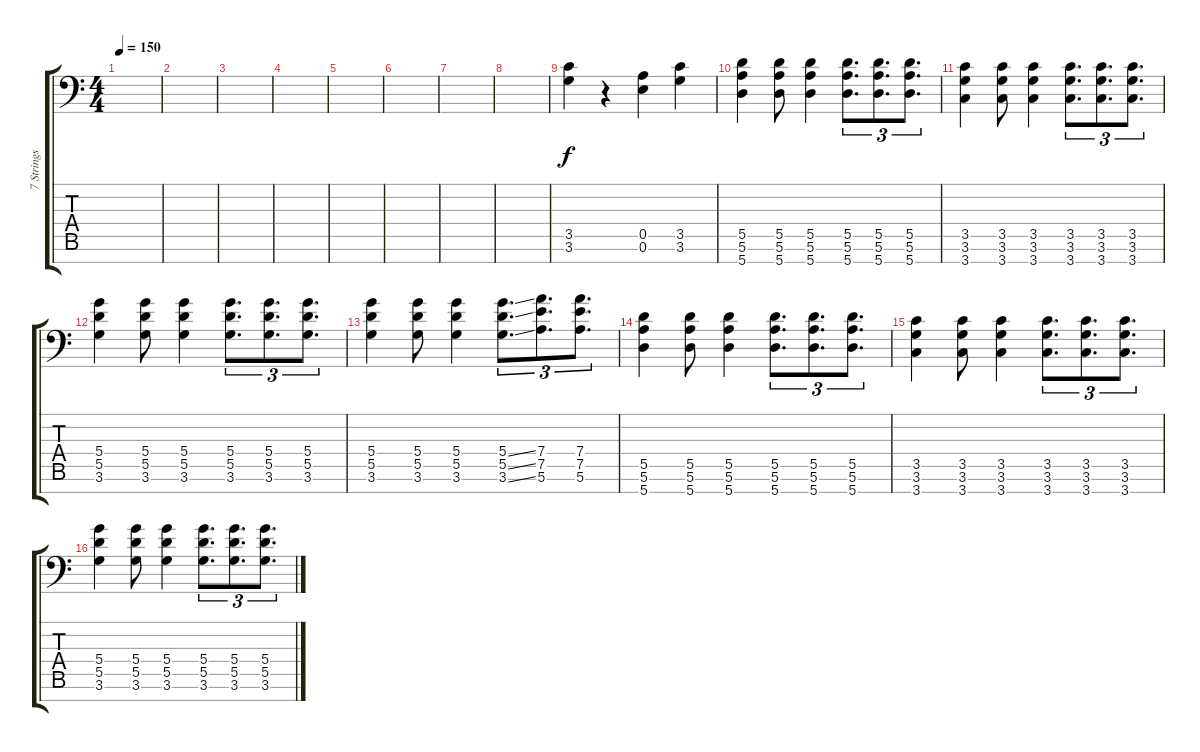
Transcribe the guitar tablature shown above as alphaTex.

\track ("7 Strings Guitar AEADGBE Tuning" "7 Strings ") {instrument distortionguitar}
\staff {score tabs}
\tuning (E4 B3 G3 D3 A2 E2 A1) {hide}
\ts (4 4)
\tempo 150
\clef f4
\ks c
|
|
|
|
|
|
|
|
(3.5 3.6).4{volume 10} r.4 (0.5 0.6).4 (3.5 3.6).4 |
(5.5 5.6 5.7).4 (5.5 5.6 5.7).8 (5.5 5.6 5.7).4 (5.5 5.6 5.7).8{d tu (3 2) beam merge} (5.5 5.6 5.7).8{d tu (3 2)} (5.5 5.6 5.7).8{d tu (3 2)} |
(3.5 3.6 3.7).4 (3.5 3.6 3.7).8 (3.5 3.6 3.7).4 (3.5 3.6 3.7).8{d tu (3 2) beam merge} (3.5 3.6 3.7).8{d tu (3 2)} (3.5 3.6 3.7).8{d tu (3 2)} |
(5.4 5.5 3.6).4 (5.4 5.5 3.6).8 (5.4 5.5 3.6).4 (5.4 5.5 3.6).8{d tu (3 2) beam merge} (5.4 5.5 3.6).8{d tu (3 2)} (5.4 5.5 3.6).8{d tu (3 2)} |
(5.4 5.5 3.6).4 (5.4 5.5 3.6).8 (5.4 5.5 3.6).4 (5.4{ss} 5.5{ss} 3.6{ss}).8{d tu (3 2) beam merge} (7.4 7.5 5.6).8{d tu (3 2)} (7.4 7.5 5.6).8{d tu (3 2)} |
(5.5 5.6 5.7).4 (5.5 5.6 5.7).8 (5.5 5.6 5.7).4 (5.5 5.6 5.7).8{d tu (3 2) beam merge} (5.5 5.6 5.7).8{d tu (3 2)} (5.5 5.6 5.7).8{d tu (3 2)} |
(3.5 3.6 3.7).4 (3.5 3.6 3.7).8 (3.5 3.6 3.7).4 (3.5 3.6 3.7).8{d tu (3 2) beam merge} (3.5 3.6 3.7).8{d tu (3 2)} (3.5 3.6 3.7).8{d tu (3 2)} |
(5.4 5.5 3.6).4 (5.4 5.5 3.6).8 (5.4 5.5 3.6).4 (5.4 5.5 3.6).8{d tu (3 2) beam merge} (5.4 5.5 3.6).8{d tu (3 2)} (5.4 5.5 3.6).8{d tu (3 2)}
